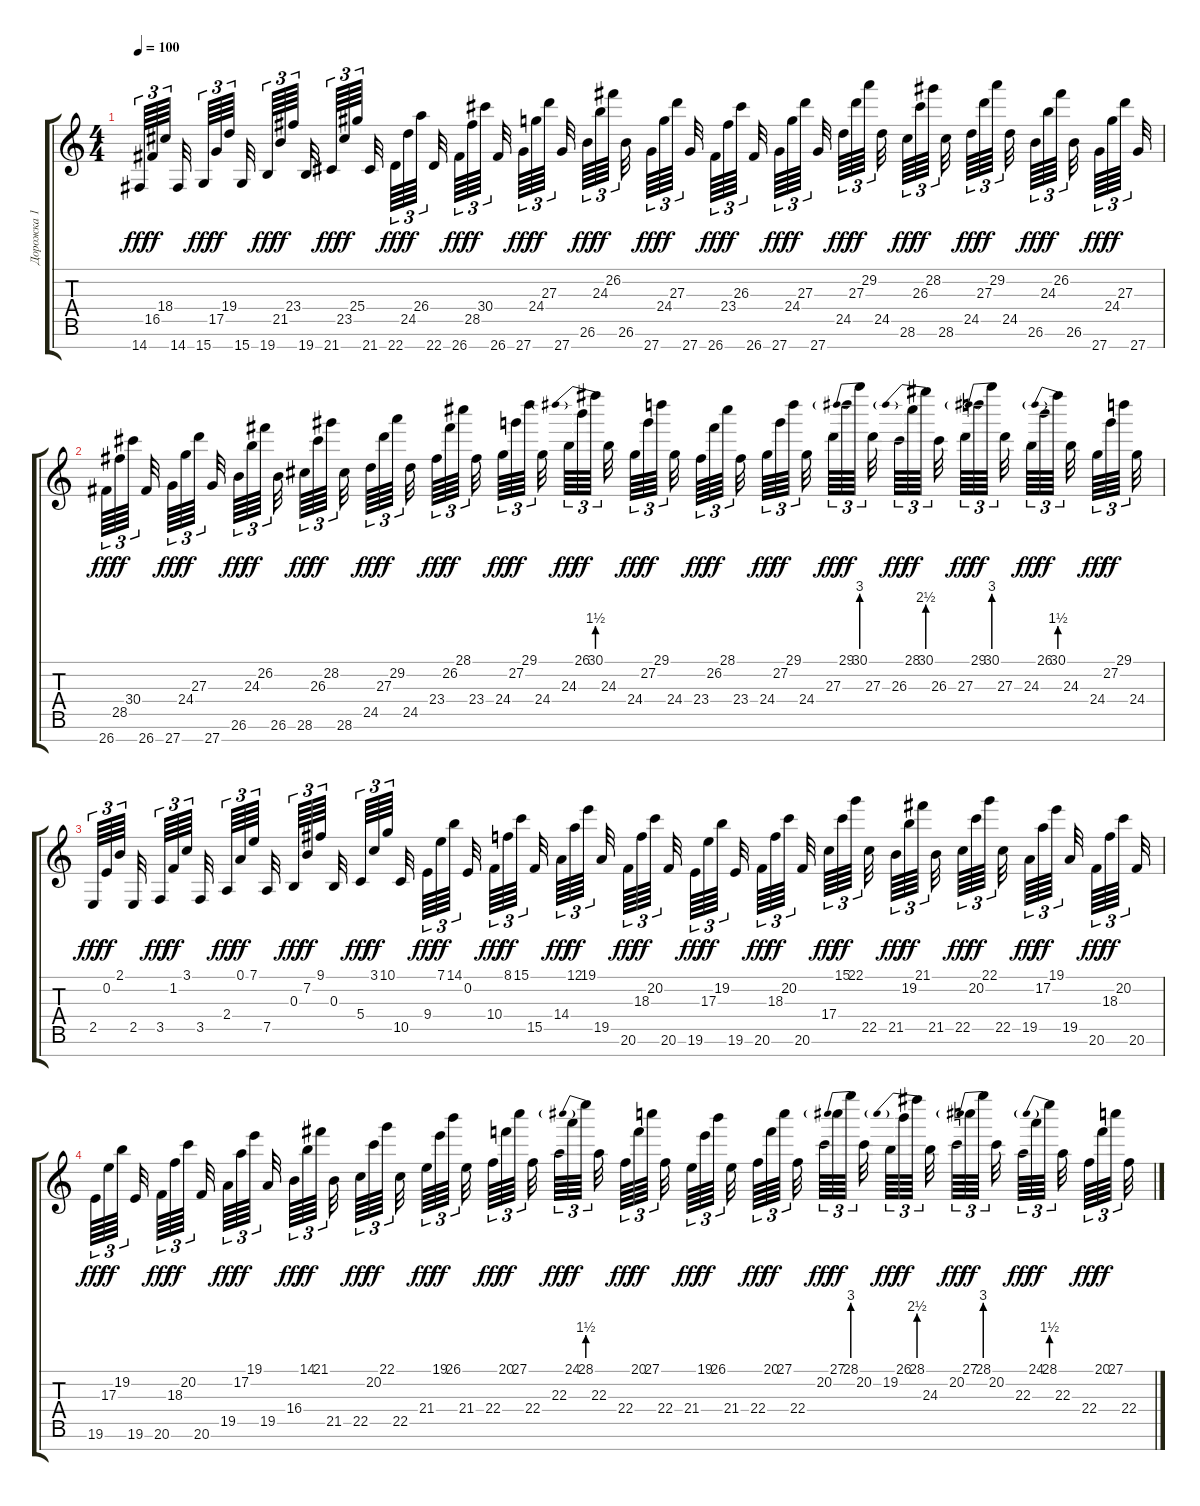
\track ("Дорожка 1" "Дорожка 1") {instrument lead1square}
\staff {score tabs}
\tuning (A4 E4 B3 G3 D3 A2 E2) {hide}
\ts (4 4)
\section ("" "")
\tempo 100
\clef g2
\ks c
14.7.64{tu (3 2) dy fff} 16.5.64{tu (3 2) dy ff} 18.4.64{tu (3 2) beam splitsecondary} 14.7.32{beam splitsecondary} 15.7.64{tu (3 2) dy fff} 17.5.64{tu (3 2) dy ff} 19.4.64{tu (3 2) beam splitsecondary} 15.7.32{beam splitsecondary} 19.7.64{tu (3 2) dy fff} 21.5.64{tu (3 2) dy ff} 23.4.64{tu (3 2) beam splitsecondary} 19.7.32{beam splitsecondary} 21.7.64{tu (3 2) dy fff} 23.5.64{tu (3 2) dy ff} 25.4.64{tu (3 2) beam splitsecondary} 21.7.32 22.7.64{tu (3 2) dy fff} 24.5.64{tu (3 2) dy ff} 26.4.64{tu (3 2) beam splitsecondary} 22.7.32{beam splitsecondary} 26.7.64{tu (3 2) dy fff} 28.5.64{tu (3 2) dy ff} 30.4.64{tu (3 2) beam splitsecondary} 26.7.32{beam splitsecondary} 27.7.64{tu (3 2) dy fff} 24.4.64{tu (3 2) dy ff} 27.3.64{tu (3 2) beam splitsecondary} 27.7.32{beam splitsecondary} 26.6.64{tu (3 2) dy fff} 24.3.64{tu (3 2) dy ff} 26.2.64{tu (3 2) beam splitsecondary} 26.6.32 27.7.64{tu (3 2) dy fff} 24.4.64{tu (3 2) dy ff} 27.3.64{tu (3 2) beam splitsecondary} 27.7.32{beam splitsecondary} 26.7.64{tu (3 2) dy fff} 23.4.64{tu (3 2) dy ff} 26.3.64{tu (3 2) beam splitsecondary} 26.7.32{beam splitsecondary} 27.7.64{tu (3 2) dy fff} 24.4.64{tu (3 2) dy ff} 27.3.64{tu (3 2) beam splitsecondary} 27.7.32{beam splitsecondary} 24.5.64{tu (3 2) dy fff} 27.3.64{tu (3 2) dy ff} 29.2.64{tu (3 2) beam splitsecondary} 24.5.32 28.6.64{tu (3 2) dy fff} 26.3.64{tu (3 2) dy ff} 28.2.64{tu (3 2) beam splitsecondary} 28.6.32{beam splitsecondary} 24.5.64{tu (3 2) dy fff} 27.3.64{tu (3 2) dy ff} 29.2.64{tu (3 2) beam splitsecondary} 24.5.32{beam splitsecondary} 26.6.64{tu (3 2) dy fff} 24.3.64{tu (3 2) dy ff} 26.2.64{tu (3 2) beam splitsecondary} 26.6.32{beam splitsecondary} 27.7.64{tu (3 2) dy fff} 24.4.64{tu (3 2) dy ff} 27.3.64{tu (3 2) beam splitsecondary} 27.7.32 |
26.7.64{tu (3 2) dy fff} 28.5.64{tu (3 2) dy ff} 30.4.64{tu (3 2) beam splitsecondary} 26.7.32{beam splitsecondary} 27.7.64{tu (3 2) dy fff} 24.4.64{tu (3 2) dy ff} 27.3.64{tu (3 2) beam splitsecondary} 27.7.32{beam splitsecondary} 26.6.64{tu (3 2) dy fff} 24.3.64{tu (3 2) dy ff} 26.2.64{tu (3 2) beam splitsecondary} 26.6.32{beam splitsecondary} 28.6.64{tu (3 2) dy fff} 26.3.64{tu (3 2) dy ff} 28.2.64{tu (3 2) beam splitsecondary} 28.6.32 24.5.64{tu (3 2) dy fff} 27.3.64{tu (3 2) dy ff} 29.2.64{tu (3 2) beam splitsecondary} 24.5.32{beam splitsecondary} 23.4.64{tu (3 2) dy fff} 26.2.64{tu (3 2) dy ff} 28.1.64{tu (3 2) beam splitsecondary} 23.4.32{beam splitsecondary} 24.4.64{tu (3 2) dy fff} 27.2.64{tu (3 2) dy ff} 29.1.64{tu (3 2) beam splitsecondary} 24.4.32{beam splitsecondary} 24.3.64{tu (3 2) dy fff} 26.1.64{tu (3 2) dy ff} 30.1{be (prebend 0 6 60 6)}.64{tu (3 2) beam splitsecondary} 24.3.32 24.4.64{tu (3 2) dy fff} 27.2.64{tu (3 2) dy ff} 29.1.64{tu (3 2) beam splitsecondary} 24.4.32{beam splitsecondary} 23.4.64{tu (3 2) dy fff} 26.2.64{tu (3 2) dy ff} 28.1.64{tu (3 2) beam splitsecondary} 23.4.32{beam splitsecondary} 24.4.64{tu (3 2) dy fff} 27.2.64{tu (3 2) dy ff} 29.1.64{tu (3 2) beam splitsecondary} 24.4.32{beam splitsecondary} 27.3.64{tu (3 2) dy fff} 29.1.64{tu (3 2) dy ff} 30.1{be (prebend 0 12 60 12)}.64{tu (3 2) beam splitsecondary} 27.3.32 26.3.64{tu (3 2) dy fff} 28.1.64{tu (3 2) dy ff} 30.1{be (prebend 0 10 60 10)}.64{tu (3 2) beam splitsecondary} 26.3.32{beam splitsecondary} 27.3.64{tu (3 2) dy fff} 29.1.64{tu (3 2) dy ff} 30.1{be (prebend 0 12 60 12)}.64{tu (3 2) beam splitsecondary} 27.3.32{beam splitsecondary} 24.3.64{tu (3 2) dy fff} 26.1.64{tu (3 2) dy ff} 30.1{be (prebend 0 6 60 6)}.64{tu (3 2) beam splitsecondary} 24.3.32{beam splitsecondary} 24.4.64{tu (3 2) dy fff} 27.2.64{tu (3 2) dy ff} 29.1.64{tu (3 2) beam splitsecondary} 24.4.32 |
2.5.64{tu (3 2) dy fff} 0.2.64{tu (3 2) dy ff} 2.1.64{tu (3 2) beam splitsecondary} 2.5.32{beam splitsecondary} 3.5.64{tu (3 2) dy fff} 1.2.64{tu (3 2) dy ff} 3.1.64{tu (3 2) beam splitsecondary} 3.5.32{beam splitsecondary} 2.4.64{tu (3 2) dy fff} 0.1.64{tu (3 2) dy ff} 7.1.64{tu (3 2) beam splitsecondary} 7.5.32{beam splitsecondary} 0.3.64{tu (3 2) dy fff} 7.2.64{tu (3 2) dy ff} 9.1.64{tu (3 2) beam splitsecondary} 0.3.32 5.4.64{tu (3 2) dy fff} 3.1.64{tu (3 2) dy ff} 10.1.64{tu (3 2) beam splitsecondary} 10.5.32{beam splitsecondary} 9.4.64{tu (3 2) dy fff} 7.1.64{tu (3 2) dy ff} 14.1.64{tu (3 2) beam splitsecondary} 0.2.32{beam splitsecondary} 10.4.64{tu (3 2) dy fff} 8.1.64{tu (3 2) dy ff} 15.1.64{tu (3 2) beam splitsecondary} 15.5.32{beam splitsecondary} 14.4.64{tu (3 2) dy fff} 12.1.64{tu (3 2) dy ff} 19.1.64{tu (3 2) beam splitsecondary} 19.5.32 20.6.64{tu (3 2) dy fff} 18.3.64{tu (3 2) dy ff} 20.2.64{tu (3 2) beam splitsecondary} 20.6.32{beam splitsecondary} 19.6.64{tu (3 2) dy fff} 17.3.64{tu (3 2) dy ff} 19.2.64{tu (3 2) beam splitsecondary} 19.6.32{beam splitsecondary} 20.6.64{tu (3 2) dy fff} 18.3.64{tu (3 2) dy ff} 20.2.64{tu (3 2) beam splitsecondary} 20.6.32{beam splitsecondary} 17.4.64{tu (3 2) dy fff} 15.1.64{tu (3 2) dy ff} 22.1.64{tu (3 2) beam splitsecondary} 22.5.32 21.5.64{tu (3 2) dy fff} 19.2.64{tu (3 2) dy ff} 21.1.64{tu (3 2) beam splitsecondary} 21.5.32{beam splitsecondary} 22.5.64{tu (3 2) dy fff} 20.2.64{tu (3 2) dy ff} 22.1.64{tu (3 2) beam splitsecondary} 22.5.32{beam splitsecondary} 19.5.64{tu (3 2) dy fff} 17.2.64{tu (3 2) dy ff} 19.1.64{tu (3 2) beam splitsecondary} 19.5.32{beam splitsecondary} 20.6.64{tu (3 2) dy fff} 18.3.64{tu (3 2) dy ff} 20.2.64{tu (3 2) beam splitsecondary} 20.6.32 |
19.6.64{tu (3 2) dy fff} 17.3.64{tu (3 2) dy ff} 19.2.64{tu (3 2) beam splitsecondary} 19.6.32{beam splitsecondary} 20.6.64{tu (3 2) dy fff} 18.3.64{tu (3 2) dy ff} 20.2.64{tu (3 2) beam splitsecondary} 20.6.32{beam splitsecondary} 19.5.64{tu (3 2) dy fff} 17.2.64{tu (3 2) dy ff} 19.1.64{tu (3 2) beam splitsecondary} 19.5.32{beam splitsecondary} 16.4.64{tu (3 2) dy fff} 14.1.64{tu (3 2) dy ff} 21.1.64{tu (3 2) beam splitsecondary} 21.5.32 22.5.64{tu (3 2) dy fff} 20.2.64{tu (3 2) dy ff} 22.1.64{tu (3 2) beam splitsecondary} 22.5.32{beam splitsecondary} 21.4.64{tu (3 2) dy fff} 19.1.64{tu (3 2) dy ff} 26.1.64{tu (3 2) beam splitsecondary} 21.4.32{beam splitsecondary} 22.4.64{tu (3 2) dy fff} 20.1.64{tu (3 2) dy ff} 27.1.64{tu (3 2) beam splitsecondary} 22.4.32{beam splitsecondary} 22.3.64{tu (3 2) dy fff} 24.1.64{tu (3 2) dy ff} 28.1{be (prebend 0 6 60 6)}.64{tu (3 2) beam splitsecondary} 22.3.32 22.4.64{tu (3 2) dy fff} 20.1.64{tu (3 2) dy ff} 27.1.64{tu (3 2) beam splitsecondary} 22.4.32{beam splitsecondary} 21.4.64{tu (3 2) dy fff} 19.1.64{tu (3 2) dy ff} 26.1.64{tu (3 2) beam splitsecondary} 21.4.32{beam splitsecondary} 22.4.64{tu (3 2) dy fff} 20.1.64{tu (3 2) dy ff} 27.1.64{tu (3 2) beam splitsecondary} 22.4.32{beam splitsecondary} 20.2.64{tu (3 2) dy fff} 27.1.64{tu (3 2) dy ff} 28.1{be (prebend 0 12 60 12)}.64{tu (3 2) beam splitsecondary} 20.2.32 19.2.64{tu (3 2) dy fff} 26.1.64{tu (3 2) dy ff} 28.1{be (prebend 0 10 60 10)}.64{tu (3 2) beam splitsecondary} 24.3.32{beam splitsecondary} 20.2.64{tu (3 2) dy fff} 27.1.64{tu (3 2) dy ff} 28.1{be (prebend 0 12 60 12)}.64{tu (3 2) beam splitsecondary} 20.2.32{beam splitsecondary} 22.3.64{tu (3 2) dy fff} 24.1.64{tu (3 2) dy ff} 28.1{be (prebend 0 6 60 6)}.64{tu (3 2) beam splitsecondary} 22.3.32{beam splitsecondary} 22.4.64{tu (3 2) dy fff} 20.1.64{tu (3 2) dy ff} 27.1.64{tu (3 2) beam splitsecondary} 22.4.32
